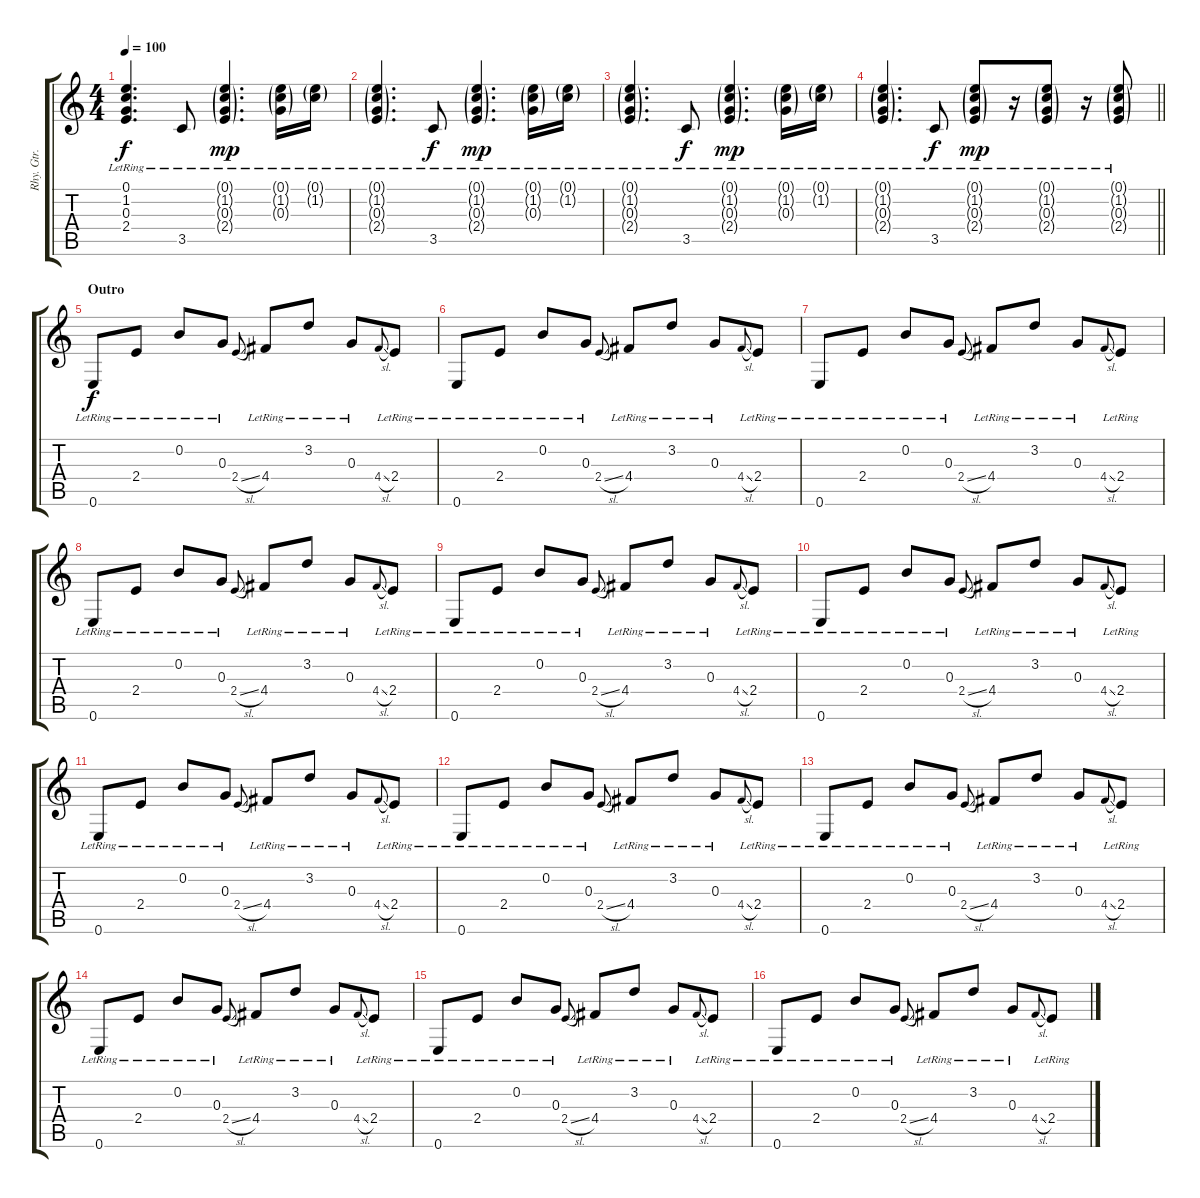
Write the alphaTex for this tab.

\track ("Rhy. Gtr. 2" "Rhy. Gtr. ") {instrument electricguitarclean}
\staff {score tabs}
\tuning (E4 B3 G3 D3 A2 E2) {hide}
\ts (4 4)
\section ("" "")
\tempo 100
\clef g2
\ks c
(0.1{lr} 1.2{lr} 0.3{lr} 2.4{lr}).4{d dy f} 3.5{lr}.8 (0.1{g lr} 1.2{g lr} 0.3{g lr} 2.4{g lr}).4{d dy mp} (0.1{g lr} 1.2{g lr} 0.3{g lr}).16 (0.1{g lr} 1.2{g lr}).16 |
(0.1{g lr} 1.2{g lr} 0.3{g lr} 2.4{g lr}).4{d} 3.5{lr}.8{dy f} (0.1{g lr} 1.2{g lr} 0.3{g lr} 2.4{g lr}).4{d dy mp} (0.1{g lr} 1.2{g lr} 0.3{g lr}).16 (0.1{g lr} 1.2{g lr}).16 |
(0.1{g lr} 1.2{g lr} 0.3{g lr} 2.4{g lr}).4{d} 3.5{lr}.8{dy f} (0.1{g lr} 1.2{g lr} 0.3{g lr} 2.4{g lr}).4{d dy mp} (0.1{g lr} 1.2{g lr} 0.3{g lr}).16 (0.1{g lr} 1.2{g lr}).16 |
\barLineRight lightlight
(0.1{g lr} 1.2{g lr} 0.3{g lr} 2.4{g lr}).4{d} 3.5{lr}.8{dy f} (0.1{g lr} 1.2{g lr} 0.3{g lr} 2.4{g lr}).8{dy mp} r.16 (0.1{g lr} 1.2{g lr} 0.3{g lr} 2.4{g lr}).8 r.16 (0.1{g lr} 1.2{g lr} 0.3{g lr} 2.4{g lr}).8 |
\section ("" "Outro")
0.6{lr}.8{dy f} 2.4{lr}.8 0.2{lr}.8 0.3{lr}.8 2.4{sl}.8{gr onbeat} 4.4{lr}.8 3.2{lr}.8 0.3{lr}.8 4.4{sl}.8{gr onbeat} 2.4{lr}.8 |
0.6{lr}.8 2.4{lr}.8 0.2{lr}.8 0.3{lr}.8 2.4{sl}.8{gr onbeat} 4.4{lr}.8 3.2{lr}.8 0.3{lr}.8 4.4{sl}.8{gr onbeat} 2.4{lr}.8 |
0.6{lr}.8 2.4{lr}.8 0.2{lr}.8 0.3{lr}.8 2.4{sl}.8{gr onbeat} 4.4{lr}.8 3.2{lr}.8 0.3{lr}.8 4.4{sl}.8{gr onbeat} 2.4{lr}.8 |
0.6{lr}.8 2.4{lr}.8 0.2{lr}.8 0.3{lr}.8 2.4{sl}.8{gr onbeat} 4.4{lr}.8 3.2{lr}.8 0.3{lr}.8 4.4{sl}.8{gr onbeat} 2.4{lr}.8 |
0.6{lr}.8 2.4{lr}.8 0.2{lr}.8 0.3{lr}.8 2.4{sl}.8{gr onbeat} 4.4{lr}.8 3.2{lr}.8 0.3{lr}.8 4.4{sl}.8{gr onbeat} 2.4{lr}.8 |
0.6{lr}.8 2.4{lr}.8 0.2{lr}.8 0.3{lr}.8 2.4{sl}.8{gr onbeat} 4.4{lr}.8 3.2{lr}.8 0.3{lr}.8 4.4{sl}.8{gr onbeat} 2.4{lr}.8 |
0.6{lr}.8 2.4{lr}.8 0.2{lr}.8 0.3{lr}.8 2.4{sl}.8{gr onbeat} 4.4{lr}.8 3.2{lr}.8 0.3{lr}.8 4.4{sl}.8{gr onbeat} 2.4{lr}.8 |
0.6{lr}.8 2.4{lr}.8 0.2{lr}.8 0.3{lr}.8 2.4{sl}.8{gr onbeat} 4.4{lr}.8 3.2{lr}.8 0.3{lr}.8 4.4{sl}.8{gr onbeat} 2.4{lr}.8 |
0.6{lr}.8{volume 3} 2.4{lr}.8 0.2{lr}.8 0.3{lr}.8 2.4{sl}.8{gr onbeat} 4.4{lr}.8 3.2{lr}.8 0.3{lr}.8 4.4{sl}.8{gr onbeat} 2.4{lr}.8 |
0.6{lr}.8 2.4{lr}.8 0.2{lr}.8 0.3{lr}.8 2.4{sl}.8{gr onbeat} 4.4{lr}.8 3.2{lr}.8 0.3{lr}.8 4.4{sl}.8{gr onbeat} 2.4{lr}.8 |
0.6{lr}.8 2.4{lr}.8 0.2{lr}.8 0.3{lr}.8 2.4{sl}.8{gr onbeat} 4.4{lr}.8 3.2{lr}.8 0.3{lr}.8 4.4{sl}.8{gr onbeat} 2.4{lr}.8 |
0.6{lr}.8 2.4{lr}.8 0.2{lr}.8 0.3{lr}.8 2.4{sl}.8{gr onbeat} 4.4{lr}.8 3.2{lr}.8 0.3{lr}.8 4.4{sl}.8{gr onbeat} 2.4{lr}.8
